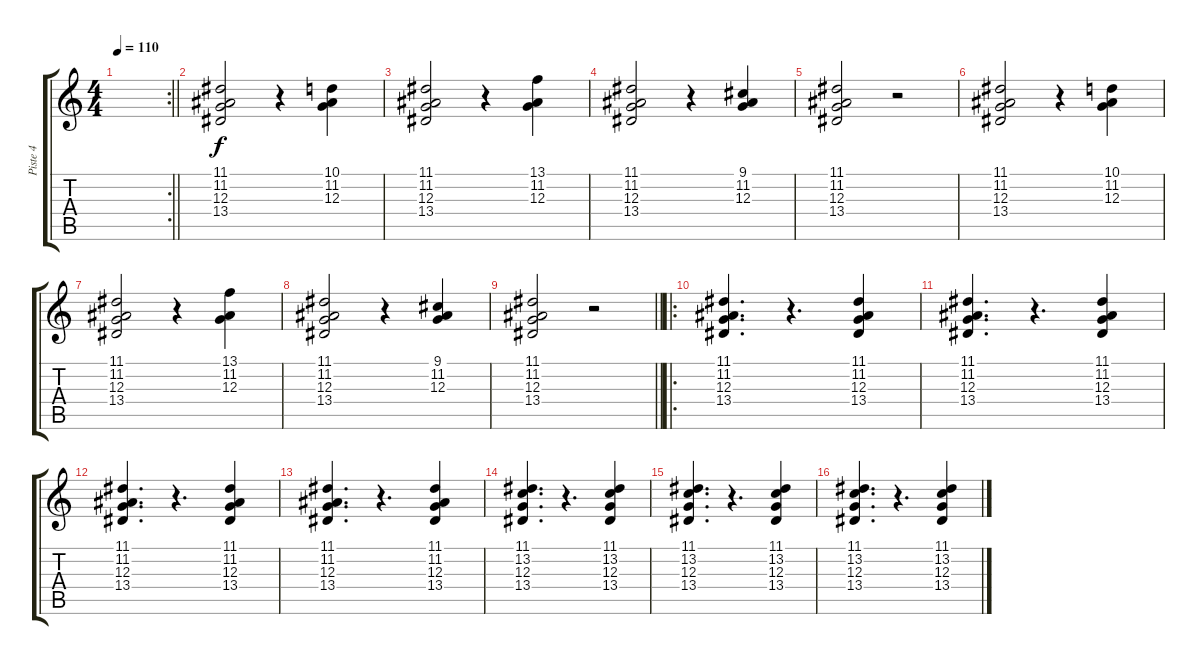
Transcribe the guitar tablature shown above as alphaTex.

\track ("Piste 4" "Piste 4") {instrument stringensemble1}
\staff {score tabs}
\tuning (E4 B3 G3 D3 A2 E2) {hide}
\rc 2
\ts (4 4)
\tempo 110
\clef g2
\barLineRight lightlight
\ks c
|
\section ("" "")
(11.1 11.2 12.3 13.4).2 r.4 (10.1 11.2 12.3).4 |
(11.1 11.2 12.3 13.4).2 r.4 (13.1 11.2 12.3).4 |
(11.1 11.2 12.3 13.4).2 r.4 (9.1 11.2 12.3).4 |
(11.1 11.2 12.3 13.4).2 r.2 |
(11.1 11.2 12.3 13.4).2 r.4 (10.1 11.2 12.3).4 |
(11.1 11.2 12.3 13.4).2 r.4 (13.1 11.2 12.3).4 |
(11.1 11.2 12.3 13.4).2 r.4 (9.1 11.2 12.3).4 |
\barLineRight lightlight
(11.1 11.2 12.3 13.4).2 r.2 |
\ro
\section ("" "")
(11.1 11.2 12.3 13.4).4{d} r.4{d} (11.1 11.2 12.3 13.4).4 |
(11.1 11.2 12.3 13.4).4{d} r.4{d} (11.1 11.2 12.3 13.4).4 |
(11.1 11.2 12.3 13.4).4{d} r.4{d} (11.1 11.2 12.3 13.4).4 |
(11.1 11.2 12.3 13.4).4{d} r.4{d} (11.1 11.2 12.3 13.4).4 |
(11.1 13.2 12.3 13.4).4{d} r.4{d} (11.1 13.2 12.3 13.4).4 |
(11.1 13.2 12.3 13.4).4{d} r.4{d} (11.1 13.2 12.3 13.4).4 |
(11.1 13.2 12.3 13.4).4{d} r.4{d} (11.1 13.2 12.3 13.4).4
